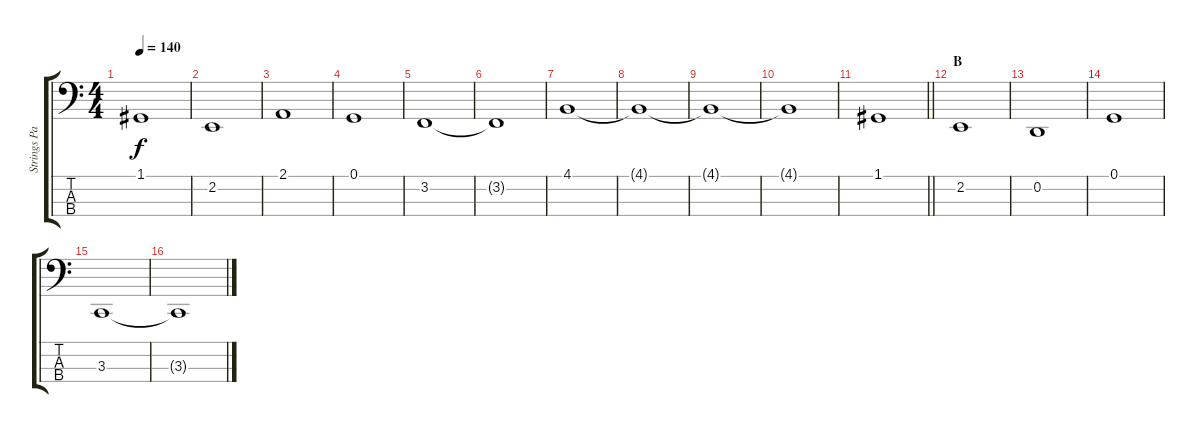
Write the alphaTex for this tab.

\track ("Strings Pad II" "Strings Pa") {instrument stringensemble2}
\staff {score tabs}
\tuning (G2 D2 A1 E1) {hide}
\ts (4 4)
\tempo 140
\clef f4
\ks c
1.1.1{dy f} |
2.2.1 |
2.1.1 |
0.1.1 |
3.2.1 |
3.2{t}.1 |
4.1.1 |
4.1{t}.1 |
4.1{t}.1 |
4.1{t}.1 |
\barLineRight lightlight
1.1.1 |
\section ("" "B")
2.2.1 |
0.2.1 |
0.1.1 |
3.3.1 |
3.3{t}.1
